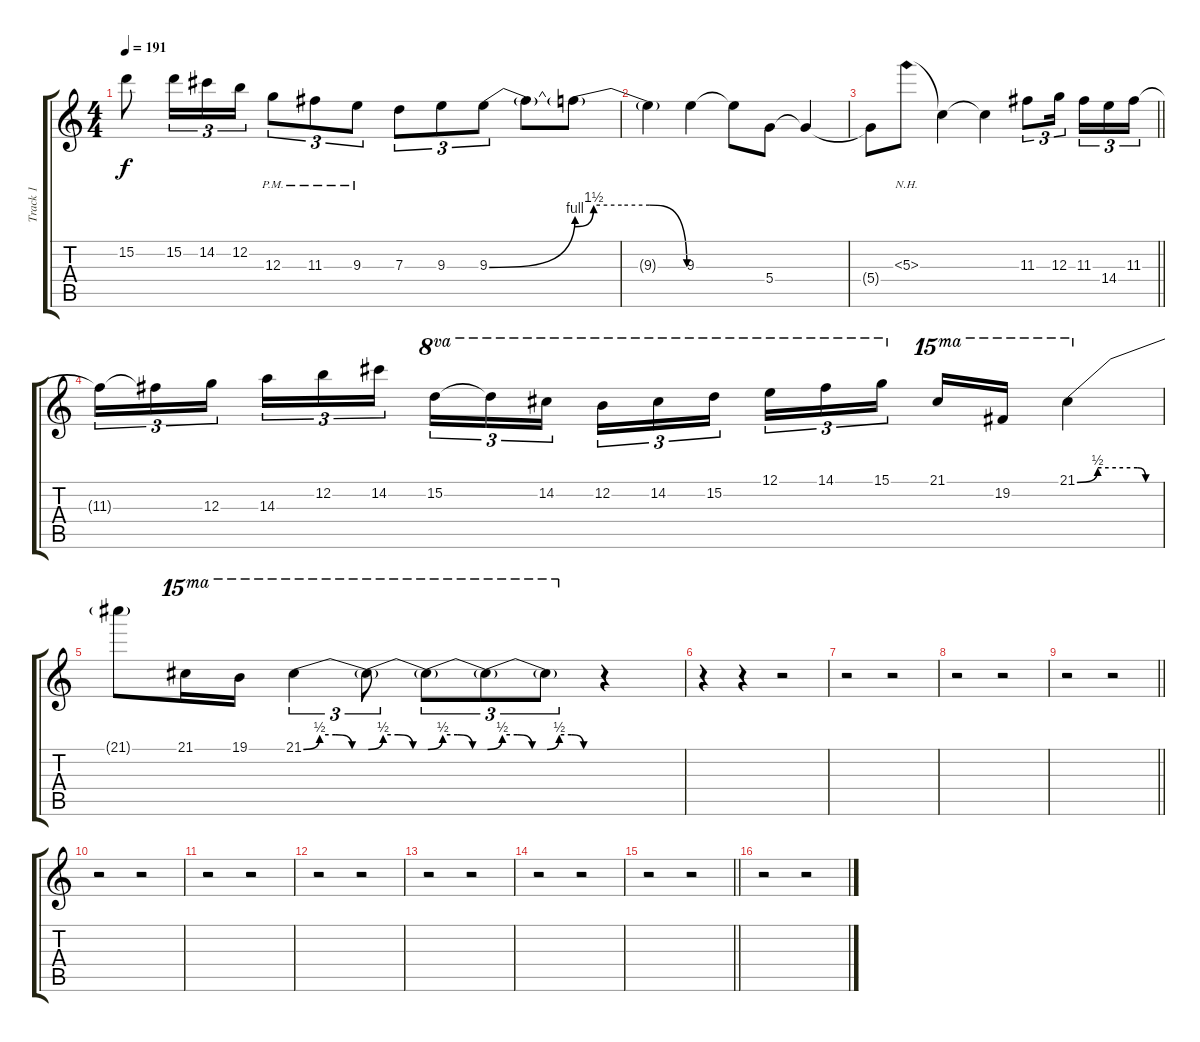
\track ("Track 1" "Track 1") {instrument acousticguitarsteel}
\staff {score tabs}
\tuning (E4 B3 G3 D3 A2 E2) {hide}
\ts (4 4)
\tempo 191
\clef g2
\ks c
15.2{t}.8{dy f} 15.2.16{tu (3 2)} 14.2.16{tu (3 2)} 12.2.16{tu (3 2)} 12.3{pm}.8{tu (3 2)} 11.3{pm}.8{tu (3 2)} 9.3{pm}.8{tu (3 2)} 7.3.8{tu (3 2)} 9.3.8{tu (3 2)} 9.3{be (bend 0 0 60 4)}.8{tu (3 2)} 9.3{t}.8 9.3{be (custom 0 2 10 6 25 6 40 6 60 0) t}.8 |
9.3{t}.4 9.3.4 9.3{t}.8 5.4.8 5.4{t}.4 |
\barLineRight lightlight
5.4{t}.8 5.3{nh}.8 5.3{t}.4 5.3{t}.4 11.3.8{tu (3 2)} 12.3.16{tu (3 2) beam splitsecondary} 11.3.16{tu (3 2)} 14.4.16{tu (3 2)} 11.3.16{tu (3 2)} |
11.3{t}.16{tu (3 2)} 11.3{t}.16{tu (3 2)} 12.3.16{tu (3 2) beam splitsecondary} 14.3.16{tu (3 2)} 12.2.16{tu (3 2)} 14.2.16{tu (3 2)} 15.2.16{tu (3 2) ot 8va} 15.2{t}.16{tu (3 2) ot 8va} 14.2.16{tu (3 2) ot 8va beam splitsecondary} 12.2.16{tu (3 2) ot 8va} 14.2.16{tu (3 2) ot 8va} 15.2.16{tu (3 2) ot 8va} 12.1.16{tu (3 2) ot 8va} 14.1.16{tu (3 2) ot 8va} 15.1.16{tu (3 2) ot 8va beam splitsecondary} 21.1.16{ot 15ma} 19.2.16{ot 15ma} 21.1{be (custom 0 0 15 2 44 2 50 0 60 0)}.4{ot 15ma} |
21.1{t}.8 21.1.16{ot 15ma} 19.1.16{ot 15ma} 21.1{be (custom 0 0 15 2 30 2 45 0 60 0)}.4{tu (3 2) ot 15ma} 21.1{be (custom 0 0 15 2 30 2 45 0 60 0) t}.8{tu (3 2) ot 15ma} 21.1{be (custom 0 0 15 2 30 2 45 0 60 0) t}.8{tu (3 2) ot 15ma} 21.1{be (custom 0 0 15 2 30 2 45 0 60 0) t}.8{tu (3 2) ot 15ma} 21.1{be (custom 0 0 15 2 30 2 45 0 60 0) t}.8{tu (3 2) ot 15ma} r.4 |
r.4 r.4 r.2 |
r.2 r.2 |
r.2 r.2 |
\barLineRight lightlight
r.2 r.2 |
r.2 r.2 |
r.2 r.2 |
r.2 r.2 |
r.2 r.2 |
r.2 r.2 |
\barLineRight lightlight
r.2 r.2 |
r.2 r.2
